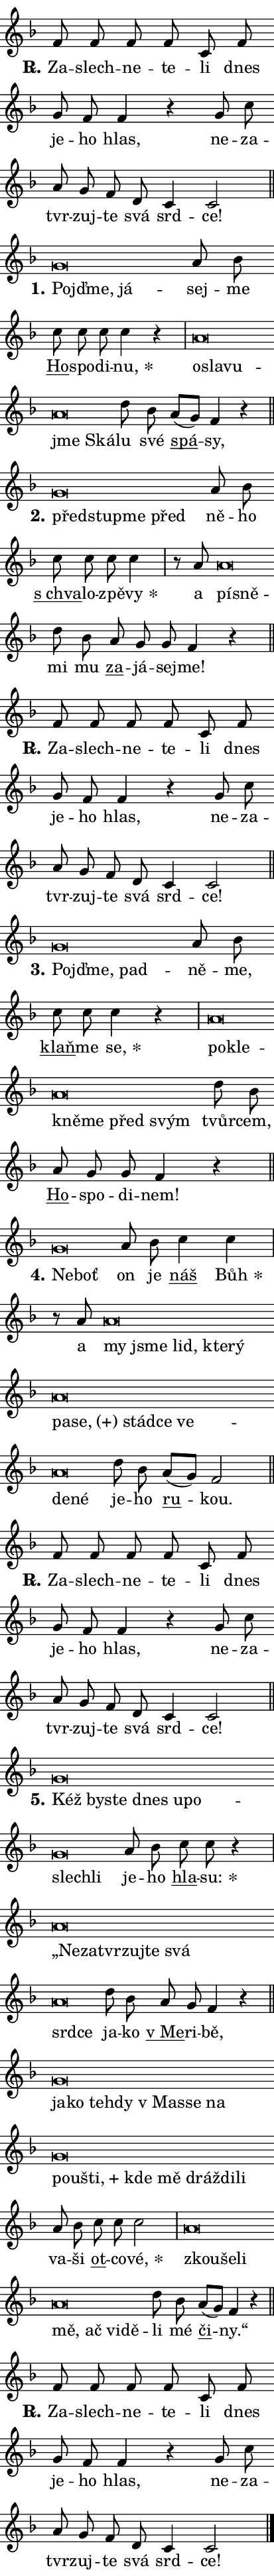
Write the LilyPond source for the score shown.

\version "2.22.1"
\header { tagline = "" }
\paper {
  indent = 0\cm
  top-margin = 0\cm
  right-margin = 0\cm
  bottom-margin = 0\cm
  left-margin = 0\cm
  paper-width = 7\cm
  page-breaking = #ly:one-page-breaking
  system-system-spacing.basic-distance = #11
  score-system-spacing.basic-distance = #11
  ragged-last = ##f
}


%% Author: Thomas Morley
%% https://lists.gnu.org/archive/html/lilypond-user/2020-05/msg00002.html
#(define (line-position grob)
"Returns position of @var[grob} in current system:
   @code{'start}, if at first time-step
   @code{'end}, if at last time-step
   @code{'middle} otherwise
"
  (let* ((col (ly:item-get-column grob))
         (ln (ly:grob-object col 'left-neighbor))
         (rn (ly:grob-object col 'right-neighbor))
         (col-to-check-left (if (ly:grob? ln) ln col))
         (col-to-check-right (if (ly:grob? rn) rn col))
         (break-dir-left
           (and
             (ly:grob-property col-to-check-left 'non-musical #f)
             (ly:item-break-dir col-to-check-left)))
         (break-dir-right
           (and
             (ly:grob-property col-to-check-right 'non-musical #f)
             (ly:item-break-dir col-to-check-right))))
        (cond ((eqv? 1 break-dir-left) 'start)
              ((eqv? -1 break-dir-right) 'end)
              (else 'middle))))

#(define (tranparent-at-line-position vctor)
  (lambda (grob)
  "Relying on @code{line-position} select the relevant enry from @var{vctor}.
Used to determine transparency,"
    (case (line-position grob)
      ((end) (not (vector-ref vctor 0)))
      ((middle) (not (vector-ref vctor 1)))
      ((start) (not (vector-ref vctor 2))))))

noteHeadBreakVisibility =
#(define-music-function (break-visibility)(vector?)
"Makes @code{NoteHead}s transparent relying on @var{break-visibility}"
#{
  \override NoteHead.transparent =
    #(tranparent-at-line-position break-visibility)
#})

#(define delete-ledgers-for-transparent-note-heads
  (lambda (grob)
    "Reads whether a @code{NoteHead} is transparent.
If so this @code{NoteHead} is removed from @code{'note-heads} from
@var{grob}, which is supposed to be @code{LedgerLineSpanner}.
As a result ledgers are not printed for this @code{NoteHead}"
    (let* ((nhds-array (ly:grob-object grob 'note-heads))
           (nhds-list
             (if (ly:grob-array? nhds-array)
                 (ly:grob-array->list nhds-array)
                 '()))
           ;; Relies on the transparent-property being done before
           ;; Staff.LedgerLineSpanner.after-line-breaking is executed.
           ;; This is fragile ...
           (to-keep
             (remove
               (lambda (nhd)
                 (ly:grob-property nhd 'transparent #f))
               nhds-list)))
      ;; TODO find a better method to iterate over grob-arrays, similiar
      ;; to filter/remove etc for lists
      ;; For now rebuilt from scratch
      (set! (ly:grob-object grob 'note-heads)  '())
      (for-each
        (lambda (nhd)
          (ly:pointer-group-interface::add-grob grob 'note-heads nhd))
        to-keep))))

hideNotes = {
  \noteHeadBreakVisibility #begin-of-line-visible
}
unHideNotes = {
  \noteHeadBreakVisibility #all-visible
}

% work-around for resetting accidentals
% https://lilypond.org/doc/v2.23/Documentation/notation/displaying-rhythms#unmetered-music
cadenzaMeasure = {
  \cadenzaOff
  \partial 1024 s1024
  \cadenzaOn
}

#(define-markup-command (accent layout props text) (markup?)
  "Underline accented syllable"
  (interpret-markup layout props
    #{\markup \override #'(offset . 4.3) \underline { #text }#}))

responsum = \markup \concat {
  "R" \hspace #-1.05 \path #0.1 #'((moveto 0 0.07) (lineto 0.9 0.8)) \hspace #0.05 "."
}

\layout {
    \context {
        \Staff
        \remove "Time_signature_engraver"
        \override LedgerLineSpanner.after-line-breaking = #delete-ledgers-for-transparent-note-heads
    }
    \context {
        \Voice {
            \override NoteHead.output-attributes = #'((class . "notehead"))
            \override Hairpin.height = #0.55
        }
    }
    \context {
        \Lyrics {
            \override StanzaNumber.output-attributes = #'((class . "stanzanumber"))
            \override LyricSpace.minimum-distance = #0.9
            \override LyricText.font-name = #"TeX Gyre Schola"
            \override LyricText.font-size = 1
            \override StanzaNumber.font-name = #"TeX Gyre Schola Bold"
            \override StanzaNumber.font-size = 1
        }
    }
}

% magnetic-lyrics.ily
%
%   written by
%     Jean Abou Samra <jean@abou-samra.fr>
%     Werner Lemberg <wl@gnu.org>
%
%   adapted by
%     Jiri Hon <jiri.hon@gmail.com>
%
% Version 2022-Apr-15

% https://www.mail-archive.com/lilypond-user@gnu.org/msg149350.html

#(define (Left_hyphen_pointer_engraver context)
   "Collect syllable-hyphen-syllable occurrences in lyrics and store
them in properties.  This engraver only looks to the left.  For
example, if the lyrics input is @code{foo -- bar}, it does the
following.

@itemize @bullet
@item
Set the @code{text} property of the @code{LyricHyphen} grob between
@q{foo} and @q{bar} to @code{foo}.

@item
Set the @code{left-hyphen} property of the @code{LyricText} grob with
text @q{foo} to the @code{LyricHyphen} grob between @q{foo} and
@q{bar}.
@end itemize

Use this auxiliary engraver in combination with the
@code{lyric-@/text::@/apply-@/magnetic-@/offset!} hook."
   (let ((hyphen #f)
         (text #f))
     (make-engraver
      (acknowledgers
       ((lyric-syllable-interface engraver grob source-engraver)
        (set! text grob)))
      (end-acknowledgers
       ((lyric-hyphen-interface engraver grob source-engraver)
        ;(when (not (grob::has-interface grob 'lyric-space-interface))
          (set! hyphen grob)));)
      ((stop-translation-timestep engraver)
       (when (and text hyphen)
         (ly:grob-set-object! text 'left-hyphen hyphen))
       (set! text #f)
       (set! hyphen #f)))))

#(define (lyric-text::apply-magnetic-offset! grob)
   "If the space between two syllables is less than the value in
property @code{LyricText@/.details@/.squash-threshold}, move the right
syllable to the left so that it gets concatenated with the left
syllable.

Use this function as a hook for
@code{LyricText@/.after-@/line-@/breaking} if the
@code{Left_@/hyphen_@/pointer_@/engraver} is active."
   (let ((hyphen (ly:grob-object grob 'left-hyphen #f)))
     (when hyphen
       (let ((left-text (ly:spanner-bound hyphen LEFT)))
         (when (grob::has-interface left-text 'lyric-syllable-interface)
           (let* ((common (ly:grob-common-refpoint grob left-text X))
                  (this-x-ext (ly:grob-extent grob common X))
                  (left-x-ext
                   (begin
                     ;; Trigger magnetism for left-text.
                     (ly:grob-property left-text 'after-line-breaking)
                     (ly:grob-extent left-text common X)))
                  ;; `delta` is the gap width between two syllables.
                  (delta (- (interval-start this-x-ext)
                            (interval-end left-x-ext)))
                  (details (ly:grob-property grob 'details))
                  (threshold (assoc-get 'squash-threshold details 0.2)))
             (when (< delta threshold)
               (let* (;; We have to manipulate the input text so that
                      ;; ligatures crossing syllable boundaries are not
                      ;; disabled.  For languages based on the Latin
                      ;; script this is essentially a beautification.
                      ;; However, for non-Western scripts it can be a
                      ;; necessity.
                      (lt (ly:grob-property left-text 'text))
                      (rt (ly:grob-property grob 'text))
                      (is-space (grob::has-interface hyphen 'lyric-space-interface))
                      (space (if is-space " " ""))
                      (space-markup (grob-interpret-markup grob " "))
                      (space-size (interval-length (ly:stencil-extent space-markup X)))
                      (extra-delta (if is-space space-size 0))
                      ;; Append new syllable.
                      (ltrt-space (if (and (string? lt) (string? rt))
                                (string-append lt space rt)
                                (make-concat-markup (list lt space rt))))
                      ;; Right-align `ltrt` to the right side.
                      (ltrt-space-markup (grob-interpret-markup
                               grob
                               (make-translate-markup
                                (cons (interval-length this-x-ext) 0)
                                (make-right-align-markup ltrt-space)))))
                 (begin
                   ;; Don't print `left-text`.
                   (ly:grob-set-property! left-text 'stencil #f)
                   ;; Set text and stencil (which holds all collected
                   ;; syllables so far) and shift it to the left.
                   (ly:grob-set-property! grob 'text ltrt-space)
                   (ly:grob-set-property! grob 'stencil ltrt-space-markup)
                   (ly:grob-translate-axis! grob (- (- delta extra-delta)) X))))))))))


#(define (lyric-hyphen::displace-bounds-first grob)
   ;; Make very sure this callback isn't triggered too early.
   (let ((left (ly:spanner-bound grob LEFT))
         (right (ly:spanner-bound grob RIGHT)))
     (ly:grob-property left 'after-line-breaking)
     (ly:grob-property right 'after-line-breaking)
     (ly:lyric-hyphen::print grob)))

squashThreshold = #0.4

\layout {
  \context {
    \Lyrics
    \consists #Left_hyphen_pointer_engraver
    \override LyricText.after-line-breaking =
      #lyric-text::apply-magnetic-offset!
    \override LyricHyphen.stencil = #lyric-hyphen::displace-bounds-first
    \override LyricText.details.squash-threshold = \squashThreshold
    \override LyricHyphen.minimum-distance = 0
    \override LyricHyphen.minimum-length = \squashThreshold
  }
}

squash = \override LyricText.details.squash-threshold = 9999
unSquash = \override LyricText.details.squash-threshold = \squashThreshold

left = \override LyricText.self-alignment-X = #LEFT
unLeft = \revert LyricText.self-alignment-X

starOffset = #(lambda (grob) 
                (let ((x_offset (ly:self-alignment-interface::aligned-on-x-parent grob)))
                  (if (= x_offset 0) 0 (+ x_offset 1.2))))

star = #(define-music-function (syllable)(string?)
"Append star separator at the end of a syllable"
#{
  \once \override LyricText.X-offset = #starOffset
  \lyricmode { \markup {
    #syllable
    \override #'((font-name . "TeX Gyre Schola Bold")) \hspace #0.2 \lower #0.65 \larger "*"
  } }
#})

starAccent = #(define-music-function (syllable)(string?)
"Append star separator at the end of a syllable and make accent"
#{
  \once \override LyricText.X-offset = #starOffset
  \lyricmode { \markup {
    \accent #syllable
    \override #'((font-name . "TeX Gyre Schola Bold")) \hspace #0.2 \lower #0.65 \larger "*"
  } }
#})

breath = #(define-music-function (syllable)(string?)
"Append breathing indicator at the end of a syllable"
#{
  \lyricmode { \markup { #syllable "+" } }
#})

optionalBreath = #(define-music-function (syllable)(string?)
"Append optional breathing indicator at the end of a syllable"
#{
  \lyricmode { \markup { #syllable "(+)" } }
#})


\score {
    <<
        \new Voice = "melody" { \cadenzaOn \key f \major \relative { f'8 f f f \bar "" c f \bar "" g f f4 r \bar "" g8 c \bar "" a g \bar "" f d \bar "" c4 c2 \cadenzaMeasure \bar "||" \break }
\relative { g'\breve*1/16 \hideNotes \breve*1/16 \breve*1/16 \bar "" \unHideNotes a8 bes \bar "" c c c c4 r \cadenzaMeasure \bar "|" a\breve*1/16 \hideNotes \breve*1/16 \bar "" \breve*1/16 \bar "" \breve*1/16 \breve*1/16 \bar "" \unHideNotes d8 bes \bar "" a[( g)] f4 r \cadenzaMeasure \bar "||" \break }
\relative { g'\breve*1/16 \hideNotes \breve*1/16 \bar "" \breve*1/16 \breve*1/16 \bar "" \unHideNotes a8 bes \bar "" c c c c4 \cadenzaMeasure \bar "|" r8 a a\breve*1/16 \hideNotes \breve*1/16 \bar "" \unHideNotes d8 bes \bar "" a g g f4 r \cadenzaMeasure \bar "||" \break }
\relative { f'8 f f f \bar "" c f \bar "" g f f4 r \bar "" g8 c \bar "" a g \bar "" f d \bar "" c4 c2 \cadenzaMeasure \bar "||" \break }
\relative { g'\breve*1/16 \hideNotes \breve*1/16 \breve*1/16 \bar "" \unHideNotes a8 bes \bar "" c c c4 r \cadenzaMeasure \bar "|" a\breve*1/16 \hideNotes \breve*1/16 \bar "" \breve*1/16 \bar "" \breve*1/16 \bar "" \breve*1/16 \breve*1/16 \bar "" \unHideNotes d8 bes \bar "" a g g f4 r \cadenzaMeasure \bar "||" \break }
\relative { g'\breve*1/16 \hideNotes \breve*1/16 \bar "" \unHideNotes a8 bes \bar "" c4 c \cadenzaMeasure \bar "|" r8 a a\breve*1/16 \hideNotes \breve*1/16 \bar "" \breve*1/16 \bar "" \breve*1/16 \bar "" \breve*1/16 \bar "" \breve*1/16 \bar "" \breve*1/16 \bar "" \breve*1/16 \bar "" \breve*1/16 \bar "" \breve*1/16 \bar "" \breve*1/16 \breve*1/16 \bar "" \unHideNotes d8 bes \bar "" a[( g)] f2 \cadenzaMeasure \bar "||" \break }
\relative { f'8 f f f \bar "" c f \bar "" g f f4 r \bar "" g8 c \bar "" a g \bar "" f d \bar "" c4 c2 \cadenzaMeasure \bar "||" \break }
\relative { g'\breve*1/16 \hideNotes \breve*1/16 \bar "" \breve*1/16 \bar "" \breve*1/16 \bar "" \breve*1/16 \bar "" \breve*1/16 \bar "" \breve*1/16 \breve*1/16 \bar "" \unHideNotes a8 bes \bar "" c c r4 \cadenzaMeasure \bar "|" a\breve*1/16 \hideNotes \breve*1/16 \bar "" \breve*1/16 \bar "" \breve*1/16 \bar "" \breve*1/16 \bar "" \breve*1/16 \bar "" \breve*1/16 \breve*1/16 \bar "" \unHideNotes d8 bes \bar "" a g f4 r \cadenzaMeasure \bar "||" \break }
\relative { g'\breve*1/16 \hideNotes \breve*1/16 \bar "" \breve*1/16 \bar "" \breve*1/16 \bar "" \breve*1/16 \bar "" \breve*1/16 \bar "" \breve*1/16 \bar "" \breve*1/16 \bar "" \breve*1/16 \bar "" \breve*1/16 \bar "" \breve*1/16 \bar "" \breve*1/16 \bar "" \breve*1/16 \breve*1/16 \bar "" \unHideNotes a8 bes \bar "" c c c2 \cadenzaMeasure \bar "|" a\breve*1/16 \hideNotes \breve*1/16 \bar "" \breve*1/16 \bar "" \breve*1/16 \bar "" \breve*1/16 \bar "" \breve*1/16 \breve*1/16 \bar "" \unHideNotes d8 bes \bar "" a[( g)] f4 r \cadenzaMeasure \bar "||" \break }
\relative { f'8 f f f \bar "" c f \bar "" g f f4 r \bar "" g8 c \bar "" a g \bar "" f d \bar "" c4 c2 \cadenzaMeasure \bar "||" \break } \bar "|." }
        \new Lyrics \lyricsto "melody" { \lyricmode { \set stanza = \responsum
Za -- slech -- ne -- te -- li dnes je -- ho hlas, ne -- za -- tvr -- zuj -- te svá srd -- ce!
\set stanza = "1."
\left Pojď -- \squash me, já -- \unLeft \unSquash sej -- me \markup \accent Ho -- spo -- di -- \star nu, \left o -- \squash sla -- vu -- jme Ská -- \unLeft \unSquash lu své \markup \accent spá -- sy,
\set stanza = "2."
\left před -- \squash stup -- me před \unLeft \unSquash ně -- ho \markup \accent "s chva" -- lo -- zpě -- \star vy a \left pí -- \squash sně -- \unLeft \unSquash mi mu \markup \accent za -- já -- sej -- me!
\set stanza = \responsum
Za -- slech -- ne -- te -- li dnes je -- ho hlas, ne -- za -- tvr -- zuj -- te svá srd -- ce!
\set stanza = "3."
\left Pojď -- \squash me, pad -- \unLeft \unSquash ně -- me, \markup \accent klaň -- me \star se, \left po -- \squash kle -- kně -- me před svým \unLeft \unSquash tvůr -- cem, \markup \accent Ho -- spo -- di -- nem!
\set stanza = "4."
\left Ne -- \squash boť \unLeft \unSquash on je \markup \accent náš \star Bůh a \left my \squash jsme lid, kte -- rý pa -- \optionalBreath se, stád -- ce ve -- de -- né \unLeft \unSquash je -- ho \markup \accent ru -- kou.
\set stanza = \responsum
Za -- slech -- ne -- te -- li dnes je -- ho hlas, ne -- za -- tvr -- zuj -- te svá srd -- ce!
\set stanza = "5."
\left Kéž \squash by -- ste dnes u -- po -- slech -- li \unLeft \unSquash je -- ho \markup \accent hla -- \star su: \left „Ne -- \squash za -- tvr -- zuj -- te svá srd -- ce \unLeft \unSquash ja -- ko \markup \accent "v Me" -- ri -- bě,
\left ja -- \squash ko teh -- dy "v Ma" -- sse na pou -- \breath "šti," kde mě dráž -- di -- li \unLeft \unSquash va -- ši \markup \accent ot -- co -- \star vé, \left zkou -- \squash še -- li mě, ač vi -- dě -- \unLeft \unSquash li mé \markup \accent či -- ny.“
\set stanza = \responsum
Za -- slech -- ne -- te -- li dnes je -- ho hlas, ne -- za -- tvr -- zuj -- te svá srd -- ce! } }
    >>
    \layout {}
}
